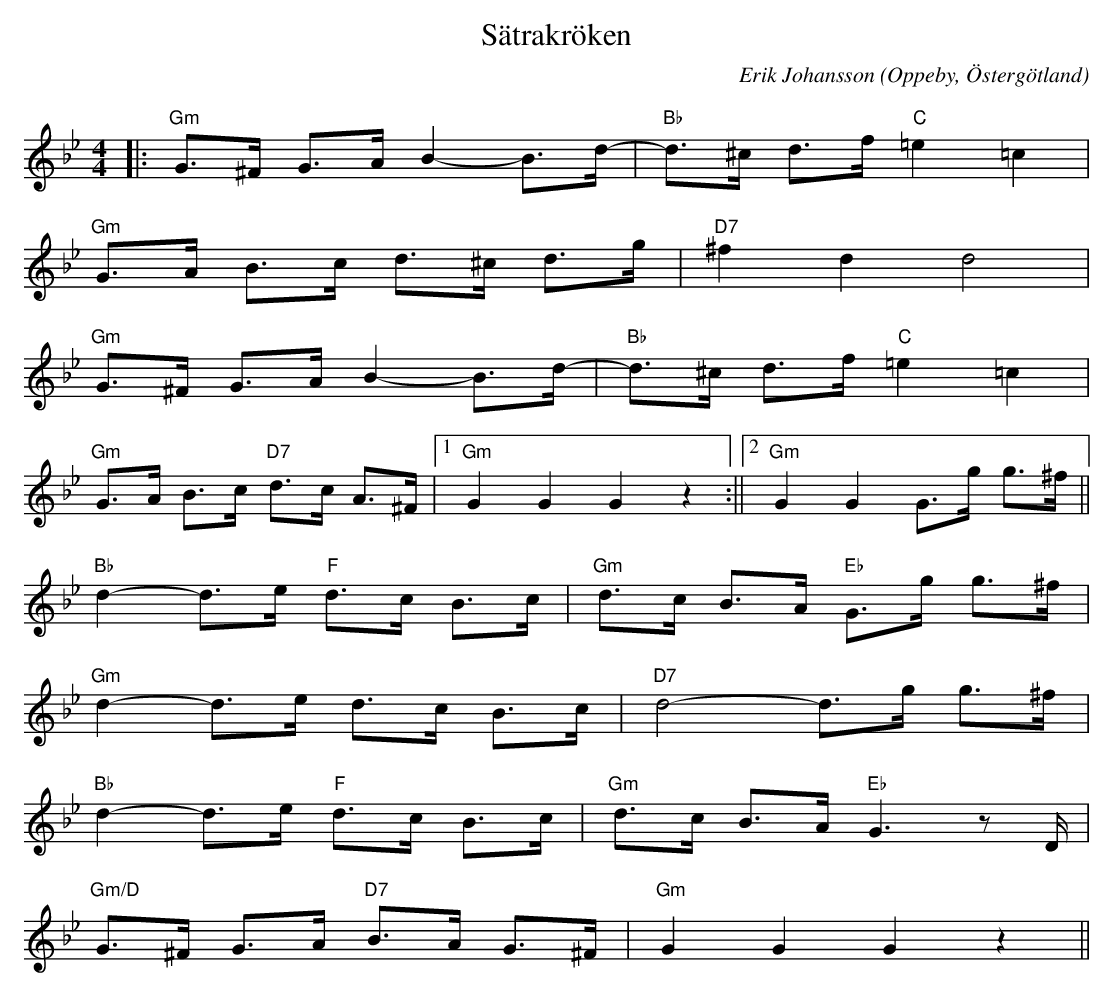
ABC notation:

X:1
T:Sätrakröken
C:Erik Johansson
O:Oppeby, Östergötland
Q:130
M:4/4
L:1/8
K:Gm
|:"Gm"G>^F G>A B2-B>d-|"Bb" d>^c d>f"C" =e2 =c2|
  "Gm"G>A B>c d>^c d>g|"D7" ^f2 d2 d4 |
  "Gm"G>^F G>A B2-B>d-|"Bb" d>^c d>f"C" =e2 =c2|
  "Gm"G>A B>c "D7"d>c A>^F|1"Gm" G2 G2 G2 z2 :||2 "Gm" G2 G2 G>g g>^f ||
  "Bb" d2-d>e "F" d>c B>c | "Gm" d>c B>A "Eb" G>g g>^f |
  "Gm" d2-d>e  d>c B>c | "D7" d4-d>g g>^f |
  "Bb" d2-d>e "F" d>c B>c | "Gm" d>c B>A "Eb" G3z D/ |
  "Gm/D" G>^F G>A "D7" B>A G>^F | "Gm" G2 G2 G2 z2 ||
